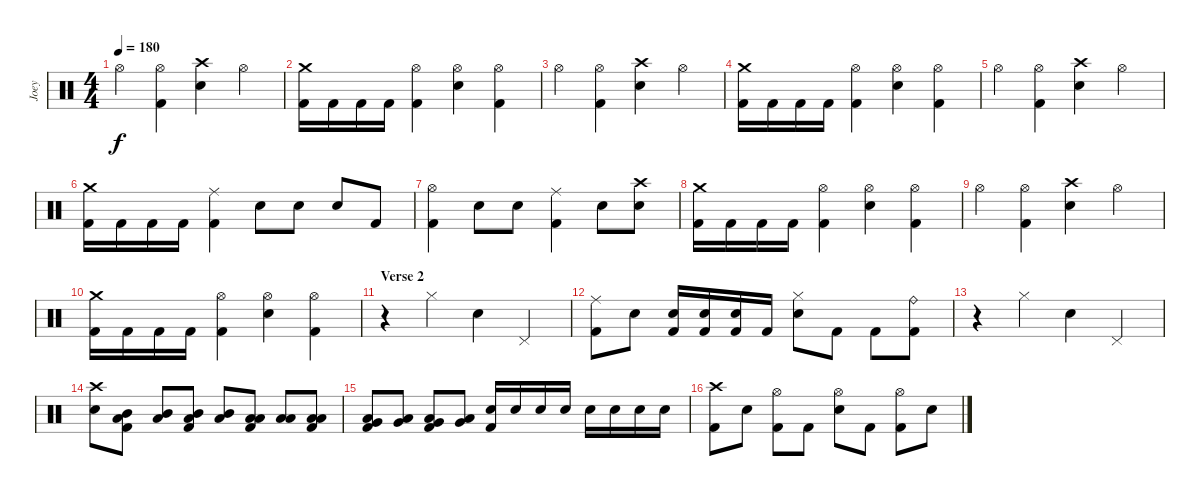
\track ("Joey" "Joey") {instrument percussion}
\staff {score}
\articulation defaults
\ts (4 4)
\tempo 180
\clef neutral
\ks c "Hi-Hat (open)".4{dy f}
("Kick (hit) 2" "Hi-Hat (open)").4 ("Electric Snare (hit)" "Crash high (hit)").4 "Hi-Hat (open)".4 |
("Kick (hit) 2" "Crash medium (hit)").16 "Kick (hit) 2".16 "Kick (hit) 2".16 "Kick (hit) 2".16 ("Kick (hit) 2" "Hi-Hat (open)").4 ("Electric Snare (hit)" "Hi-Hat (open)").4 ("Kick (hit) 2" "Hi-Hat (open)").4 |
"Hi-Hat (open)".4 ("Kick (hit) 2" "Hi-Hat (open)").4 ("Electric Snare (hit)" "Crash high (hit)").4 "Hi-Hat (open)".4 |
("Kick (hit) 2" "Crash medium (hit)").16 "Kick (hit) 2".16 "Kick (hit) 2".16 "Kick (hit) 2".16 ("Kick (hit) 2" "Hi-Hat (open)").4 ("Electric Snare (hit)" "Hi-Hat (open)").4 ("Kick (hit) 2" "Hi-Hat (open)").4 |
"Hi-Hat (open)".4 ("Kick (hit) 2" "Hi-Hat (open)").4 ("Electric Snare (hit)" "Crash high (hit)").4 "Hi-Hat (open)".4 |
("Kick (hit) 2" "Crash medium (hit)").16 "Kick (hit) 2".16 "Kick (hit) 2".16 "Kick (hit) 2".16 ("Kick (hit) 2" "Ride (middle)").4 "Electric Snare (hit)".8 "Electric Snare (hit)".8 "Electric Snare (hit)".8 "Kick (hit) 2".8 |
("Kick (hit) 2" "Hi-Hat (open)").4 "Electric Snare (hit)".8 "Electric Snare (hit)".8 ("Kick (hit) 2" "Ride (middle)").4 "Electric Snare (hit)".8 ("Electric Snare (hit)" "Crash high (hit)").8 |
("Kick (hit) 2" "Crash medium (hit)").16 "Kick (hit) 2".16 "Kick (hit) 2".16 "Kick (hit) 2".16 ("Kick (hit) 2" "Hi-Hat (open)").4 ("Electric Snare (hit)" "Hi-Hat (open)").4 ("Kick (hit) 2" "Hi-Hat (open)").4 |
"Hi-Hat (open)".4 ("Kick (hit) 2" "Hi-Hat (open)").4 ("Electric Snare (hit)" "Crash high (hit)").4 "Hi-Hat (open)".4 |
("Kick (hit) 2" "Crash medium (hit)").16 "Kick (hit) 2".16 "Kick (hit) 2".16 "Kick (hit) 2".16 ("Kick (hit) 2" "Hi-Hat (open)").4 ("Electric Snare (hit)" "Hi-Hat (open)").4 ("Kick (hit) 2" "Hi-Hat (open)").4 |
\section ("" "Verse 2")
r.4 "Hi-Hat (closed)".4 "Electric Snare (hit)".4 "Pedal Hi-Hat (hit)".4 |
("Kick (hit) 2" "Ride (middle)").8 "Electric Snare (hit)".8 ("Kick (hit) 2" "Electric Snare (hit)").16 ("Kick (hit) 2" "Electric Snare (hit)").16 ("Kick (hit) 2" "Electric Snare (hit)").16 "Kick (hit) 2".16 ("Electric Snare (hit)" "Hi-Hat (closed)").8 "Kick (hit) 2".8 "Kick (hit) 2".8 ("Kick (hit) 2" "Ride (bell)").8 |
r.4 "Hi-Hat (closed)".4 "Electric Snare (hit)".4 "Pedal Hi-Hat (hit)".4 |
("Electric Snare (hit)" "Crash high (hit)").8 ("Mid Tom (hit)" "Kick (hit) 2" "Low Floor Tom (hit)").8 ("Mid Tom (hit)" "Low Floor Tom (hit)").8 ("Mid Tom (hit)" "Kick (hit) 2" "Low Floor Tom (hit)").8 ("Mid Tom (hit)" "Low Floor Tom (hit)").8 ("Low Tom (hit)" "Kick (hit) 2" "Low Floor Tom (hit)").8 ("Low Tom (hit)" "Low Floor Tom (hit)").8 ("Low Tom (hit)" "Kick (hit) 2" "Low Floor Tom (hit)").8 |
("Very Low Tom (hit)" "Kick (hit) 2" "Low Floor Tom (hit)").8 ("Very Low Tom (hit)" "Low Floor Tom (hit)").8 ("Very Low Tom (hit)" "Kick (hit) 2" "Low Floor Tom (hit)").8 ("Very Low Tom (hit)" "Low Floor Tom (hit)").8 ("Electric Snare (hit)" "Kick (hit) 2").16 "Electric Snare (hit)".16 "Electric Snare (hit)".16 "Electric Snare (hit)".16 "Electric Snare (hit)".16 "Electric Snare (hit)".16 "Electric Snare (hit)".16 "Electric Snare (hit)".16 |
("Kick (hit) 2" "Crash high (hit)").8 "Electric Snare (hit)".8 ("Kick (hit) 2" "Hi-Hat (open)").8 "Kick (hit) 2".8 ("Electric Snare (hit)" "Hi-Hat (open)").8 "Kick (hit) 2".8 ("Kick (hit) 2" "Hi-Hat (open)").8 "Electric Snare (hit)".8
